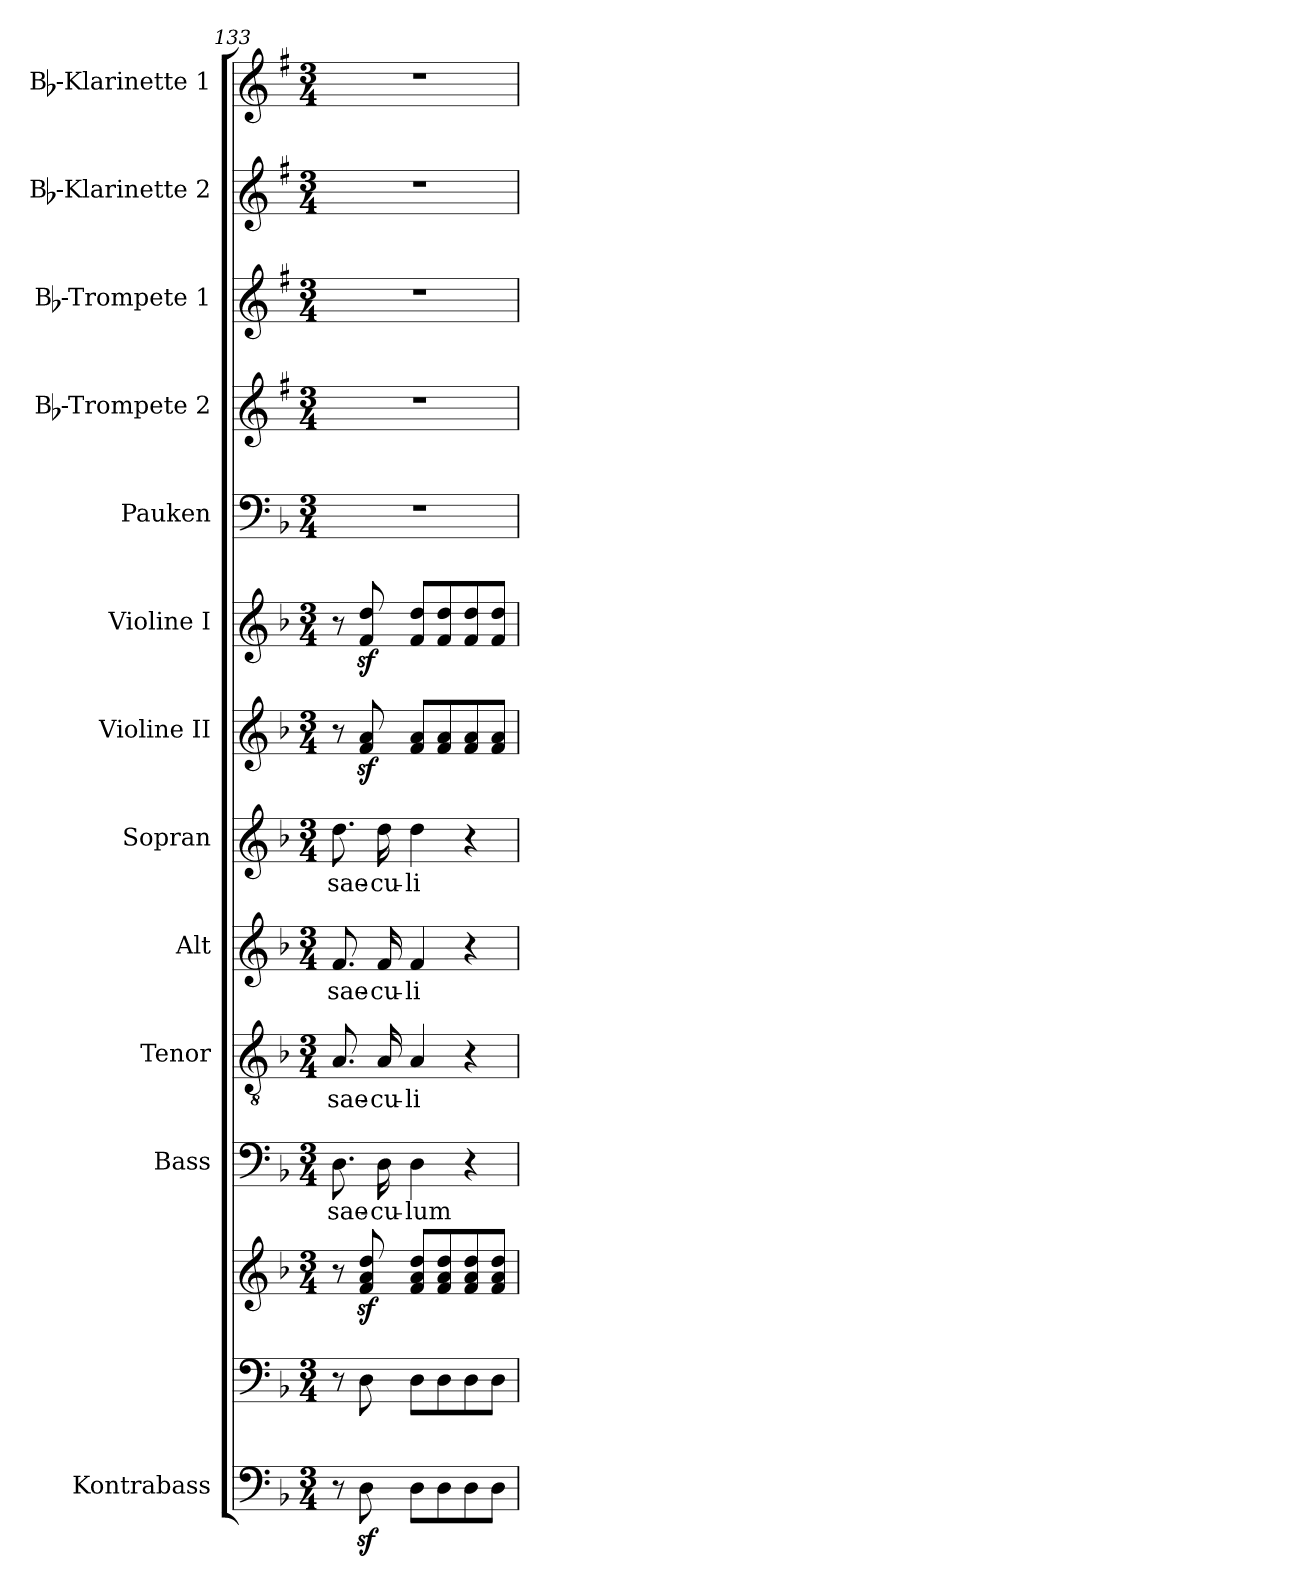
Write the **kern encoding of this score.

**kern	**kern	**kern	**kern	**text	**kern	**text	**kern	**text	**kern	**text	**kern	**kern	**kern	**kern	**kern	**kern	**kern
*part13	*part12	*part12	*part11	*part11	*part10	*part10	*part9	*part9	*part8	*part8	*part7	*part6	*part5	*part4	*part3	*part2	*part1
*staff14	*staff13	*staff12	*staff11	*staff11	*staff10	*staff10	*staff9	*staff9	*staff8	*staff8	*staff7	*staff6	*staff5	*staff4	*staff3	*staff2	*staff1
*I"Kontrabass	*	*	*I"Bass	*	*I"Tenor	*	*I"Alt	*	*I"Sopran	*	*I"Violine II	*I"Violine I	*I"Pauken	*I"Bb-Trompete 2	*I"Bb-Trompete 1	*I"Bb-Klarinette 2	*I"Bb-Klarinette 1
*I'Kb.	*	*	*I'B.	*	*I'T.	*	*I'A.	*	*I'S.	*	*I'Vl. II	*I'Vl. I	*I'Pk.	*I'Bb Trp. 2	*I'Bb Trp. 1	*I'Bb Kl. 2	*I'Bb Kl. 1
!!LO:PB:g=z
*clefF4	*clefF4	*clefG2	*clefF4	*	*clefGv2	*	*clefG2	*	*clefG2	*	*clefG2	*clefG2	*clefF4	*clefG2	*clefG2	*clefG2	*clefG2
*ITrd7c12	*	*	*	*	*	*	*	*	*	*	*	*	*	*ITrd1c2	*ITrd1c2	*ITrd1c2	*ITrd1c2
*k[b-]	*k[b-]	*k[b-]	*k[b-]	*	*k[b-]	*	*k[b-]	*	*k[b-]	*	*k[b-]	*k[b-]	*k[b-]	*k[b-]	*k[b-]	*k[b-]	*k[b-]
*F:	*F:	*F:	*F:	*	*F:	*	*F:	*	*F:	*	*F:	*F:	*F:	*F:	*F:	*F:	*F:
*M3/4	*M3/4	*M3/4	*M3/4	*	*M3/4	*	*M3/4	*	*M3/4	*	*M3/4	*M3/4	*M3/4	*M3/4	*M3/4	*M3/4	*M3/4
=133	=133	=133	=133	=133	=133	=133	=133	=133	=133	=133	=133	=133	=133	=133	=133	=133	=133
!	!	!	!	!LO:LY:b	!	!LO:LY:b	!	!LO:LY:b	!	!LO:LY:b	!	!	!	!	!	!	!
8r	8r	8r	8.D\	sae-	8.A/	sae-	8.f/	sae-	8.dd\	sae-	8r	8r	2.r	2.r	2.r	2.r	2.r
8DDz<\	8D\	8f/z< 8a/z< 8dd/z<	.	.	.	.	.	.	.	.	8f/z< 8a/z<	8f/z< 8dd/z<	.	.	.	.	.
!	!	!	!	!LO:LY:b	!	!LO:LY:b	!	!LO:LY:b	!	!LO:LY:b	!	!	!	!	!	!	!
.	.	.	16D\	-cu-	16A/	-cu-	16f/	-cu-	16dd\	-cu-	.	.	.	.	.	.	.
!	!	!	!	!LO:LY:b	!	!LO:LY:b	!	!LO:LY:b	!	!LO:LY:b	!	!	!	!	!	!	!
8DD\L	8D\L	8f/ 8a/ 8dd/L	4D\	-lum	4A/	-li	4f/	-li	4dd\	-li	8f/ 8a/L	8f/ 8dd/L	.	.	.	.	.
8DD\	8D\	8f/ 8a/ 8dd/	.	.	.	.	.	.	.	.	8f/ 8a/	8f/ 8dd/	.	.	.	.	.
8DD\	8D\	8f/ 8a/ 8dd/	4r	.	4r	.	4r	.	4r	.	8f/ 8a/	8f/ 8dd/	.	.	.	.	.
8DD\J	8D\J	8f/ 8a/ 8dd/J	.	.	.	.	.	.	.	.	8f/ 8a/J	8f/ 8dd/J	.	.	.	.	.
=	=	=	=	=	=	=	=	=	=	=	=	=	=	=	=	=	=
*-	*-	*-	*-	*-	*-	*-	*-	*-	*-	*-	*-	*-	*-	*-	*-	*-	*-
